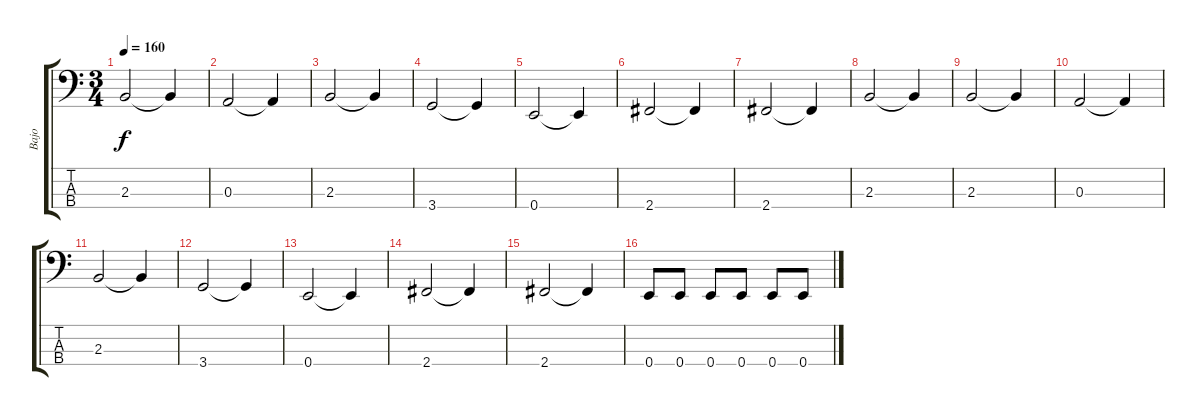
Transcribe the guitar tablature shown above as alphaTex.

\track ("Bajo" "Bajo") {instrument electricbasspick}
\staff {score tabs}
\tuning (G2 D2 A1 E1) {hide}
\ts (3 4)
\tempo 160
\clef f4
\ks c
2.3.2{dy f} 2.3{t}.4 |
0.3.2 0.3{t}.4 |
2.3.2 2.3{t}.4 |
3.4.2 3.4{t}.4 |
0.4.2 0.4{t}.4 |
2.4.2 2.4{t}.4 |
2.4.2 2.4{t}.4 |
2.3.2 2.3{t}.4 |
2.3.2 2.3{t}.4 |
0.3.2 0.3{t}.4 |
2.3.2 2.3{t}.4 |
3.4.2 3.4{t}.4 |
0.4.2 0.4{t}.4 |
2.4.2 2.4{t}.4 |
2.4.2 2.4{t}.4 |
0.4.8 0.4.8 0.4.8 0.4.8 0.4.8 0.4.8
